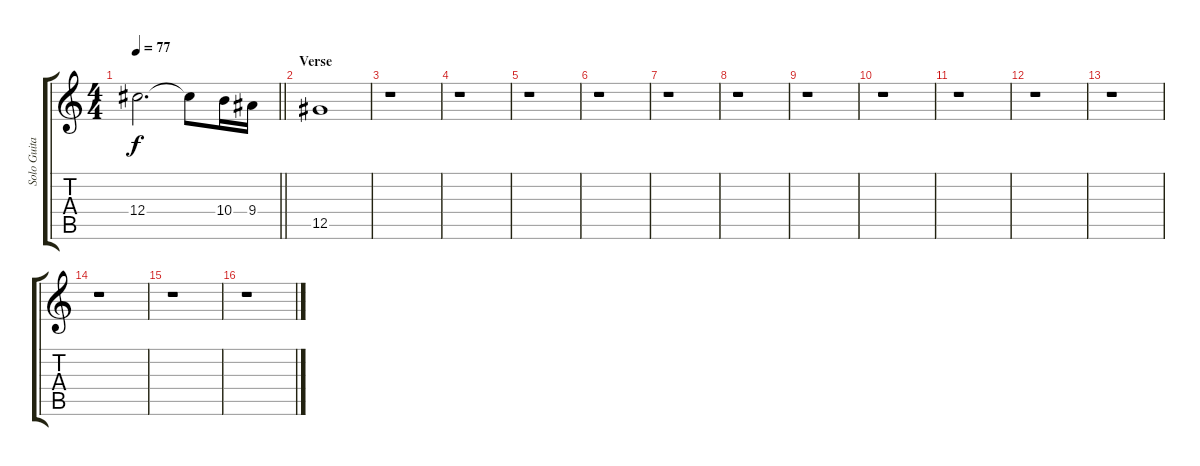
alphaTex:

\track ("Solo Guitar" "Solo Guita") {instrument distortionguitar}
\staff {score tabs}
\tuning (Eb4 Bb3 Gb3 Db3 Ab2 Eb2) {hide}
\ts (4 4)
\tempo 77
\clef g2
\barLineRight lightlight
\ks c
12.4.2{d dy f} 12.4{t}.8 10.4.16 9.4.16 |
\section ("" "Verse")
12.5.1 |
r.1 |
r.1 |
r.1 |
r.1 |
r.1 |
r.1 |
r.1 |
r.1 |
r.1 |
r.1 |
r.1 |
r.1 |
r.1 |
r.1
